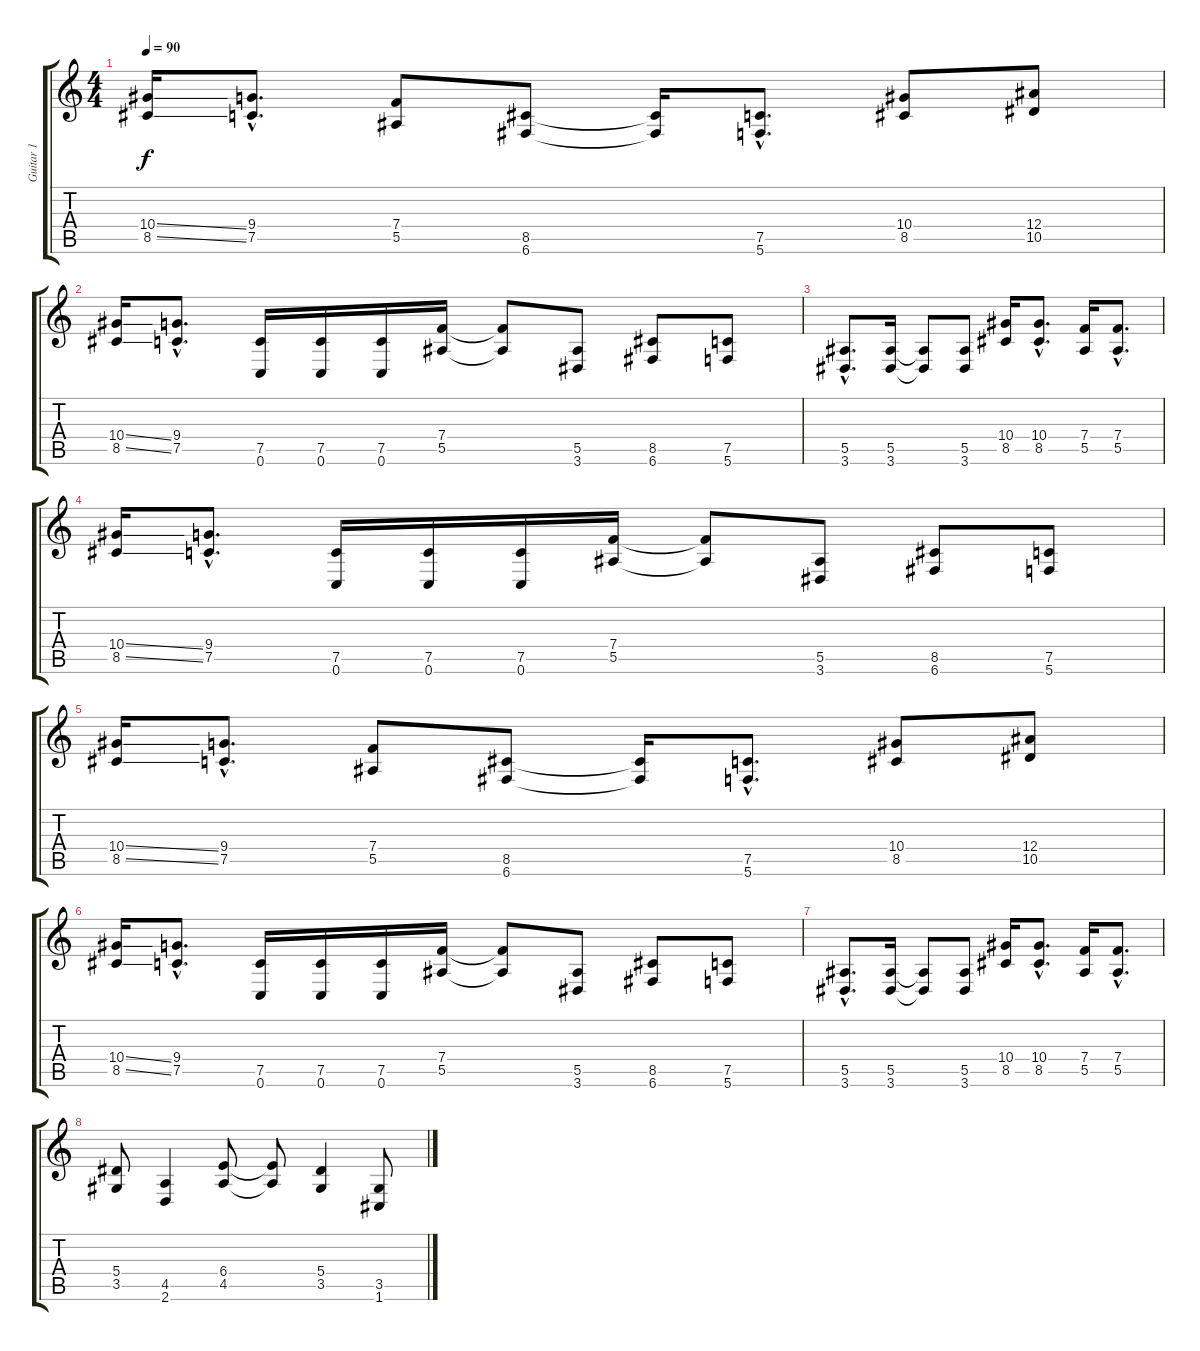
\track ("Guitar 1" "Guitar 1") {instrument distortionguitar}
\staff {score tabs}
\tuning (C4 G3 Eb3 Bb2 F2 C2) {hide}
\ts (4 4)
\tempo 90
\clef g2
\ks c
(10.4{ss} 8.5{ss}).16{dy f} (9.4{hac} 7.5{hac}).8{d} (7.4 5.5).8 (8.5 6.6).8 (8.5{t} 6.6{t}).16 (7.5{hac} 5.6{hac}).8{d} (10.4 8.5).8 (12.4 10.5).8 |
(10.4{ss} 8.5{ss}).16 (9.4{hac} 7.5{hac}).8{d} (7.5 0.6).16 (7.5 0.6).16 (7.5 0.6).16 (7.4 5.5).16 (7.4{t} 5.5{t}).8 (5.5 3.6).8 (8.5 6.6).8 (7.5 5.6).8 |
(5.5{hac} 3.6{hac}).8{d} (5.5 3.6).16 (5.5{t} 3.6{t}).8 (5.5 3.6).8 (10.4 8.5).16 (10.4{hac} 8.5{hac}).8{d} (7.4 5.5).16 (7.4{hac} 5.5{hac}).8{d} |
(10.4{ss} 8.5{ss}).16 (9.4{hac} 7.5{hac}).8{d} (7.5 0.6).16 (7.5 0.6).16 (7.5 0.6).16 (7.4 5.5).16 (7.4{t} 5.5{t}).8 (5.5 3.6).8 (8.5 6.6).8 (7.5 5.6).8 |
(10.4{ss} 8.5{ss}).16 (9.4{hac} 7.5{hac}).8{d} (7.4 5.5).8 (8.5 6.6).8 (8.5{t} 6.6{t}).16 (7.5{hac} 5.6{hac}).8{d} (10.4 8.5).8 (12.4 10.5).8 |
(10.4{ss} 8.5{ss}).16 (9.4{hac} 7.5{hac}).8{d} (7.5 0.6).16 (7.5 0.6).16 (7.5 0.6).16 (7.4 5.5).16 (7.4{t} 5.5{t}).8 (5.5 3.6).8 (8.5 6.6).8 (7.5 5.6).8 |
(5.5{hac} 3.6{hac}).8{d} (5.5 3.6).16 (5.5{t} 3.6{t}).8 (5.5 3.6).8 (10.4 8.5).16 (10.4{hac} 8.5{hac}).8{d} (7.4 5.5).16 (7.4{hac} 5.5{hac}).8{d} |
(5.4 3.5).8 (4.5 2.6).4 (6.4 4.5).8 (6.4{t} 4.5{t}).8 (5.4 3.5).4 (3.5 1.6).8
